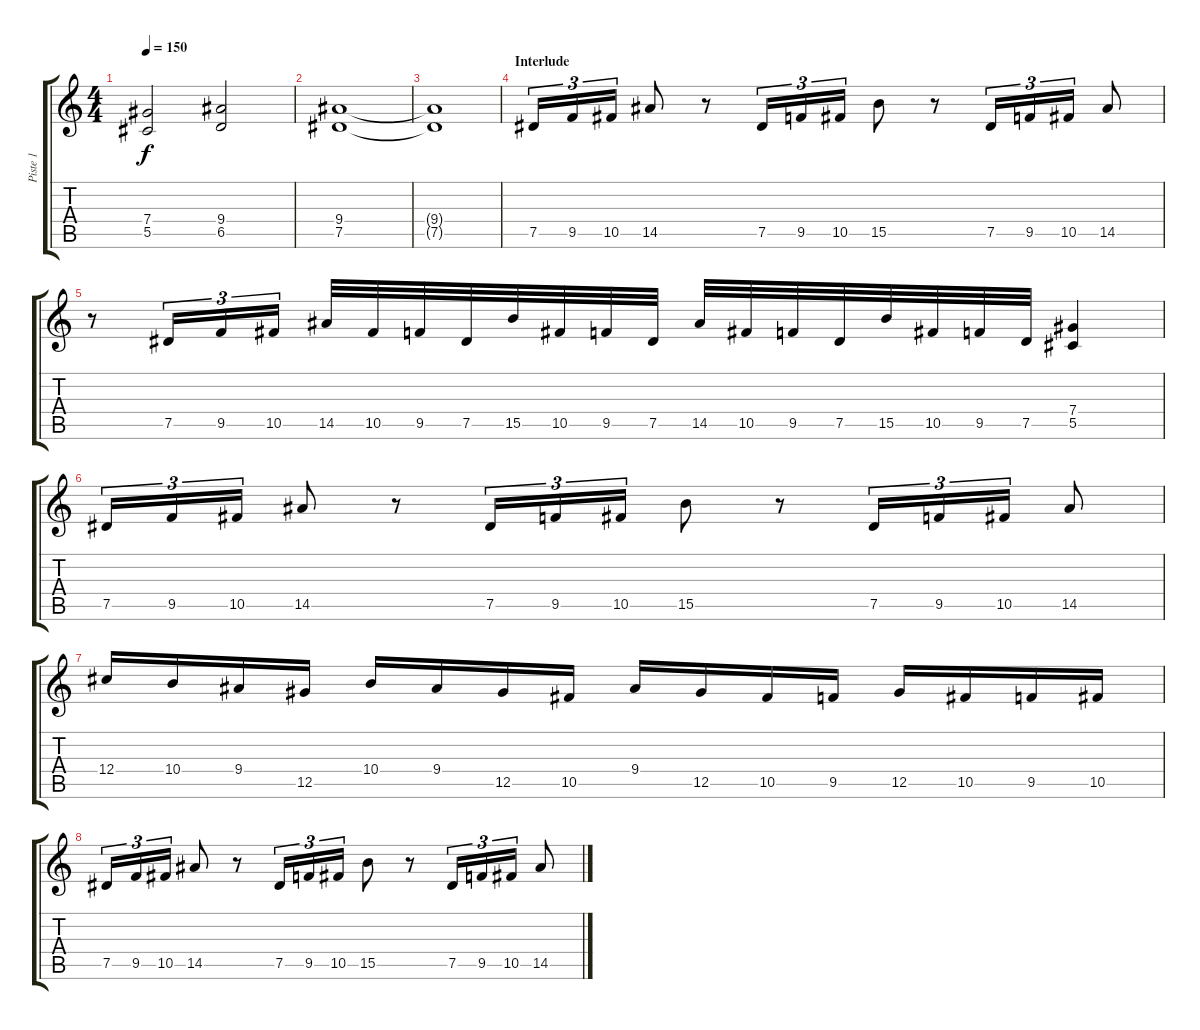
\track ("Piste 1" "Piste 1") {instrument distortionguitar}
\staff {score tabs}
\tuning (Eb4 Bb3 Gb3 Db3 Ab2 Eb2) {hide}
\ts (4 4)
\tempo 150
\clef g2
\ks c
(7.4 5.5).2{dy f} (9.4 6.5).2 |
(9.4 7.5).1 |
(9.4{t} 7.5{t}).1 |
\section ("" "Interlude")
7.5.16{tu (3 2)} 9.5.16{tu (3 2)} 10.5.16{tu (3 2)} 14.5.8 r.8 7.5.16{tu (3 2)} 9.5.16{tu (3 2)} 10.5.16{tu (3 2)} 15.5.8 r.8 7.5.16{tu (3 2)} 9.5.16{tu (3 2)} 10.5.16{tu (3 2)} 14.5.8 |
r.8 7.5.16{tu (3 2)} 9.5.16{tu (3 2)} 10.5.16{tu (3 2)} 14.5.32 10.5.32 9.5.32 7.5.32 15.5.32 10.5.32 9.5.32 7.5.32 14.5.32 10.5.32 9.5.32 7.5.32 15.5.32 10.5.32 9.5.32 7.5.32 (7.4 5.5).4 |
7.5.16{tu (3 2)} 9.5.16{tu (3 2)} 10.5.16{tu (3 2)} 14.5.8 r.8 7.5.16{tu (3 2)} 9.5.16{tu (3 2)} 10.5.16{tu (3 2)} 15.5.8 r.8 7.5.16{tu (3 2)} 9.5.16{tu (3 2)} 10.5.16{tu (3 2)} 14.5.8 |
12.4.16 10.4.16 9.4.16 12.5.16 10.4.16 9.4.16 12.5.16 10.5.16 9.4.16 12.5.16 10.5.16 9.5.16 12.5.16 10.5.16 9.5.16 10.5.16 |
7.5.16{tu (3 2)} 9.5.16{tu (3 2)} 10.5.16{tu (3 2)} 14.5.8 r.8 7.5.16{tu (3 2)} 9.5.16{tu (3 2)} 10.5.16{tu (3 2)} 15.5.8 r.8 7.5.16{tu (3 2)} 9.5.16{tu (3 2)} 10.5.16{tu (3 2)} 14.5.8
